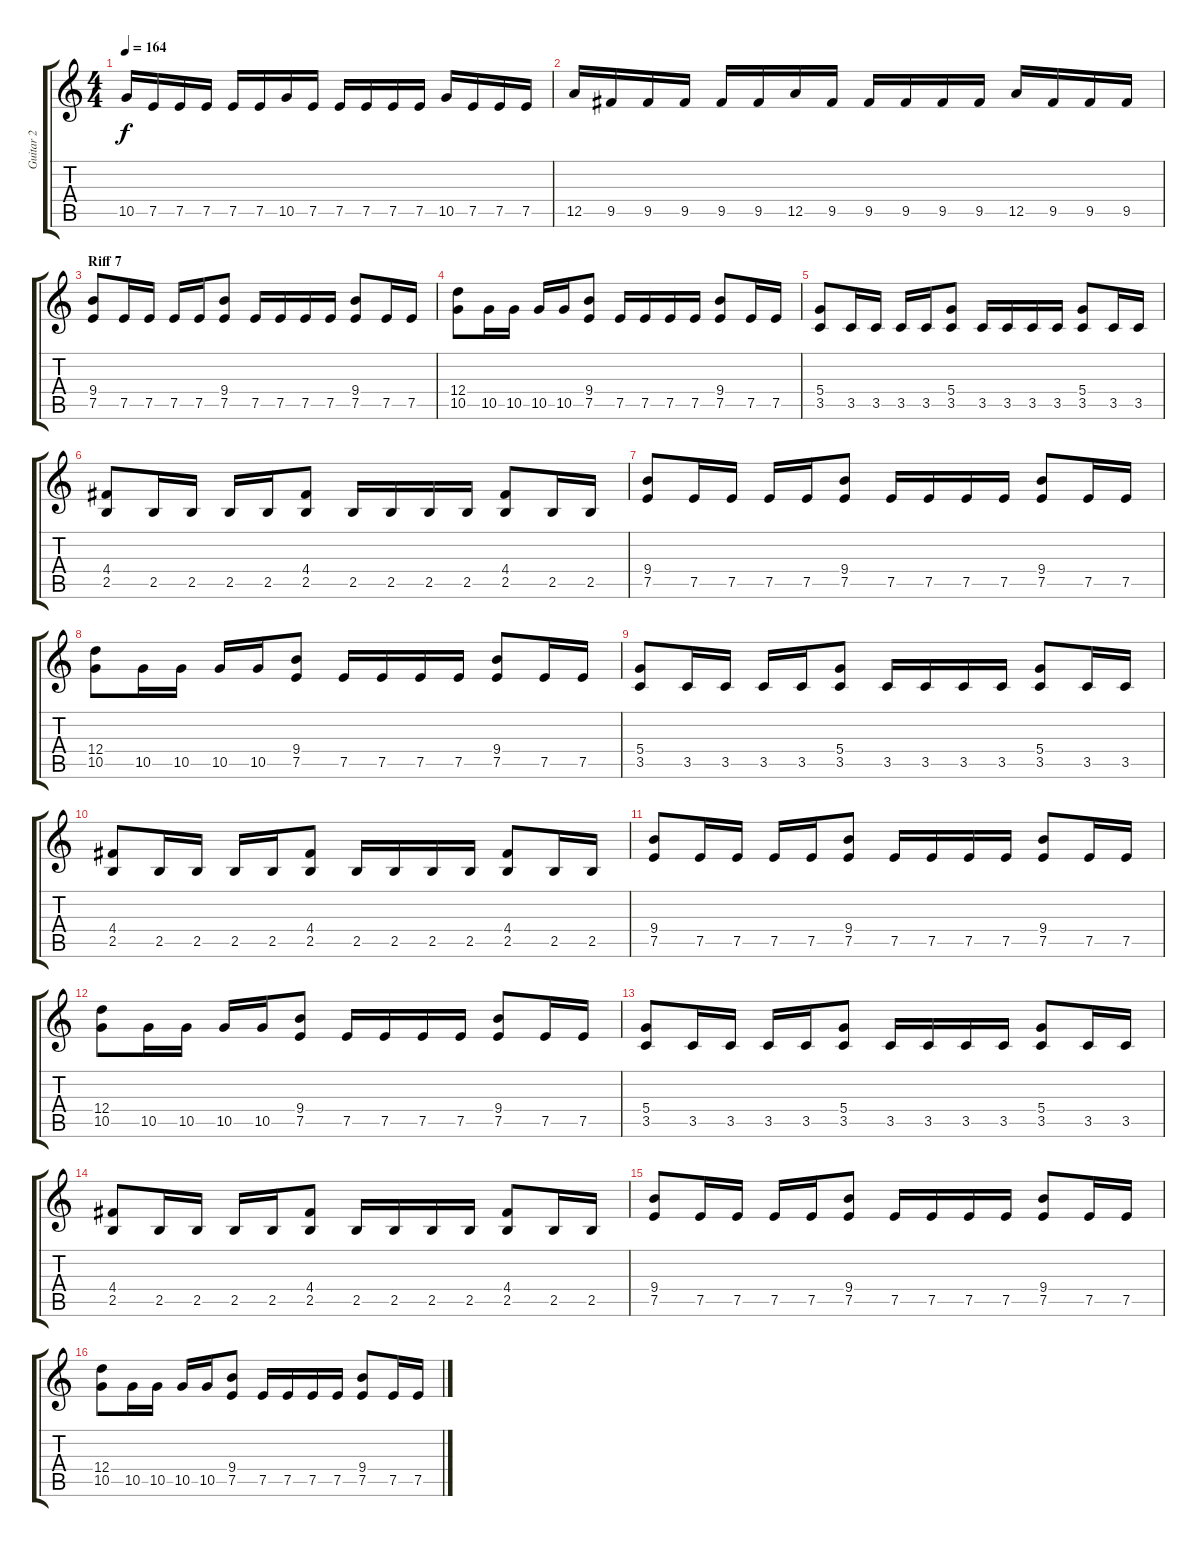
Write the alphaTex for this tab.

\track ("Guitar 2" "Guitar 2") {instrument distortionguitar}
\staff {score tabs}
\tuning (E4 B3 G3 D3 A2 E2) {hide}
\ts (4 4)
\tempo 164
\clef g2
\ks c
10.5.16{dy f} 7.5.16 7.5.16 7.5.16 7.5.16 7.5.16 10.5.16 7.5.16 7.5.16 7.5.16 7.5.16 7.5.16 10.5.16 7.5.16 7.5.16 7.5.16 |
12.5.16 9.5.16 9.5.16 9.5.16 9.5.16 9.5.16 12.5.16 9.5.16 9.5.16 9.5.16 9.5.16 9.5.16 12.5.16 9.5.16 9.5.16 9.5.16 |
\section ("" "Riff 7")
(9.4 7.5).8 7.5.16 7.5.16 7.5.16 7.5.16 (9.4 7.5).8 7.5.16 7.5.16 7.5.16 7.5.16 (9.4 7.5).8 7.5.16 7.5.16 |
(12.4 10.5).8 10.5.16 10.5.16 10.5.16 10.5.16 (9.4 7.5).8 7.5.16 7.5.16 7.5.16 7.5.16 (9.4 7.5).8 7.5.16 7.5.16 |
(5.4 3.5).8 3.5.16 3.5.16 3.5.16 3.5.16 (5.4 3.5).8 3.5.16 3.5.16 3.5.16 3.5.16 (5.4 3.5).8 3.5.16 3.5.16 |
(4.4 2.5).8 2.5.16 2.5.16 2.5.16 2.5.16 (4.4 2.5).8 2.5.16 2.5.16 2.5.16 2.5.16 (4.4 2.5).8 2.5.16 2.5.16 |
(9.4 7.5).8 7.5.16 7.5.16 7.5.16 7.5.16 (9.4 7.5).8 7.5.16 7.5.16 7.5.16 7.5.16 (9.4 7.5).8 7.5.16 7.5.16 |
(12.4 10.5).8 10.5.16 10.5.16 10.5.16 10.5.16 (9.4 7.5).8 7.5.16 7.5.16 7.5.16 7.5.16 (9.4 7.5).8 7.5.16 7.5.16 |
(5.4 3.5).8 3.5.16 3.5.16 3.5.16 3.5.16 (5.4 3.5).8 3.5.16 3.5.16 3.5.16 3.5.16 (5.4 3.5).8 3.5.16 3.5.16 |
(4.4 2.5).8 2.5.16 2.5.16 2.5.16 2.5.16 (4.4 2.5).8 2.5.16 2.5.16 2.5.16 2.5.16 (4.4 2.5).8 2.5.16 2.5.16 |
(9.4 7.5).8 7.5.16 7.5.16 7.5.16 7.5.16 (9.4 7.5).8 7.5.16 7.5.16 7.5.16 7.5.16 (9.4 7.5).8 7.5.16 7.5.16 |
(12.4 10.5).8 10.5.16 10.5.16 10.5.16 10.5.16 (9.4 7.5).8 7.5.16 7.5.16 7.5.16 7.5.16 (9.4 7.5).8 7.5.16 7.5.16 |
(5.4 3.5).8 3.5.16 3.5.16 3.5.16 3.5.16 (5.4 3.5).8 3.5.16 3.5.16 3.5.16 3.5.16 (5.4 3.5).8 3.5.16 3.5.16 |
(4.4 2.5).8 2.5.16 2.5.16 2.5.16 2.5.16 (4.4 2.5).8 2.5.16 2.5.16 2.5.16 2.5.16 (4.4 2.5).8 2.5.16 2.5.16 |
(9.4 7.5).8 7.5.16 7.5.16 7.5.16 7.5.16 (9.4 7.5).8 7.5.16 7.5.16 7.5.16 7.5.16 (9.4 7.5).8 7.5.16 7.5.16 |
(12.4 10.5).8 10.5.16 10.5.16 10.5.16 10.5.16 (9.4 7.5).8 7.5.16 7.5.16 7.5.16 7.5.16 (9.4 7.5).8 7.5.16 7.5.16
